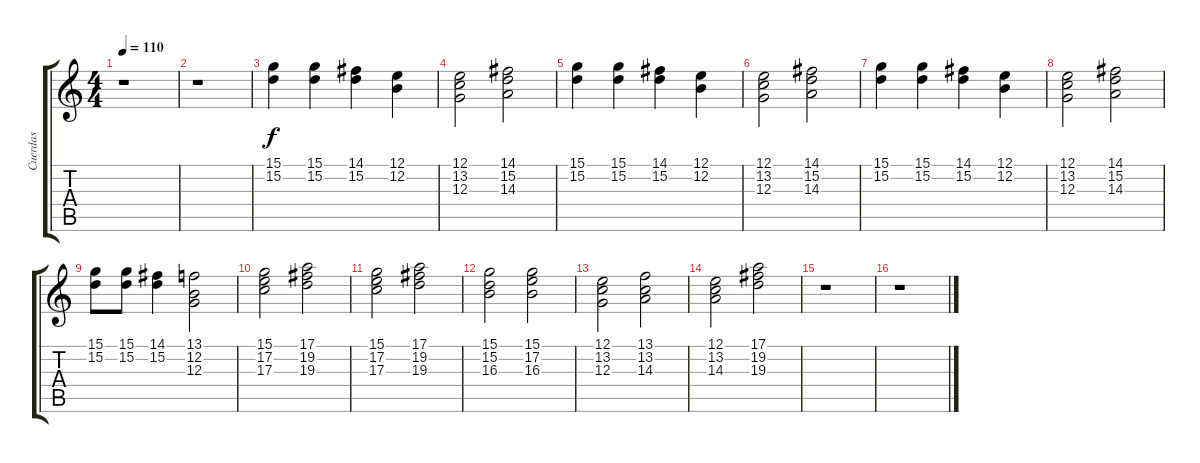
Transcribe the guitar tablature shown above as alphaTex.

\track ("Cuerdas" "Cuerdas") {instrument stringensemble1}
\staff {score tabs}
\tuning (E4 B3 G3 D3 A2 E2) {hide}
\ts (4 4)
\tempo 110
\clef g2
\ks c
r.1{dy f} |
r.1 |
(15.1 15.2).4 (15.1 15.2).4 (14.1 15.2).4 (12.1 12.2).4 |
(12.1 13.2 12.3).2 (14.1 15.2 14.3).2 |
(15.1 15.2).4 (15.1 15.2).4 (14.1 15.2).4 (12.1 12.2).4 |
(12.1 13.2 12.3).2 (14.1 15.2 14.3).2 |
(15.1 15.2).4 (15.1 15.2).4 (14.1 15.2).4 (12.1 12.2).4 |
(12.1 13.2 12.3).2 (14.1 15.2 14.3).2 |
(15.1 15.2).8 (15.1 15.2).8 (14.1 15.2).4 (13.1 12.2 12.3).2 |
(15.1 17.2 17.3).2 (17.1 19.2 19.3).2 |
(15.1 17.2 17.3).2 (17.1 19.2 19.3).2 |
(15.1 15.2 16.3).2 (15.1 17.2 16.3).2 |
(12.1 13.2 12.3).2 (13.1 13.2 14.3).2 |
(12.1 13.2 14.3).2 (17.1 19.2 19.3).2 |
r.1 |
r.1
